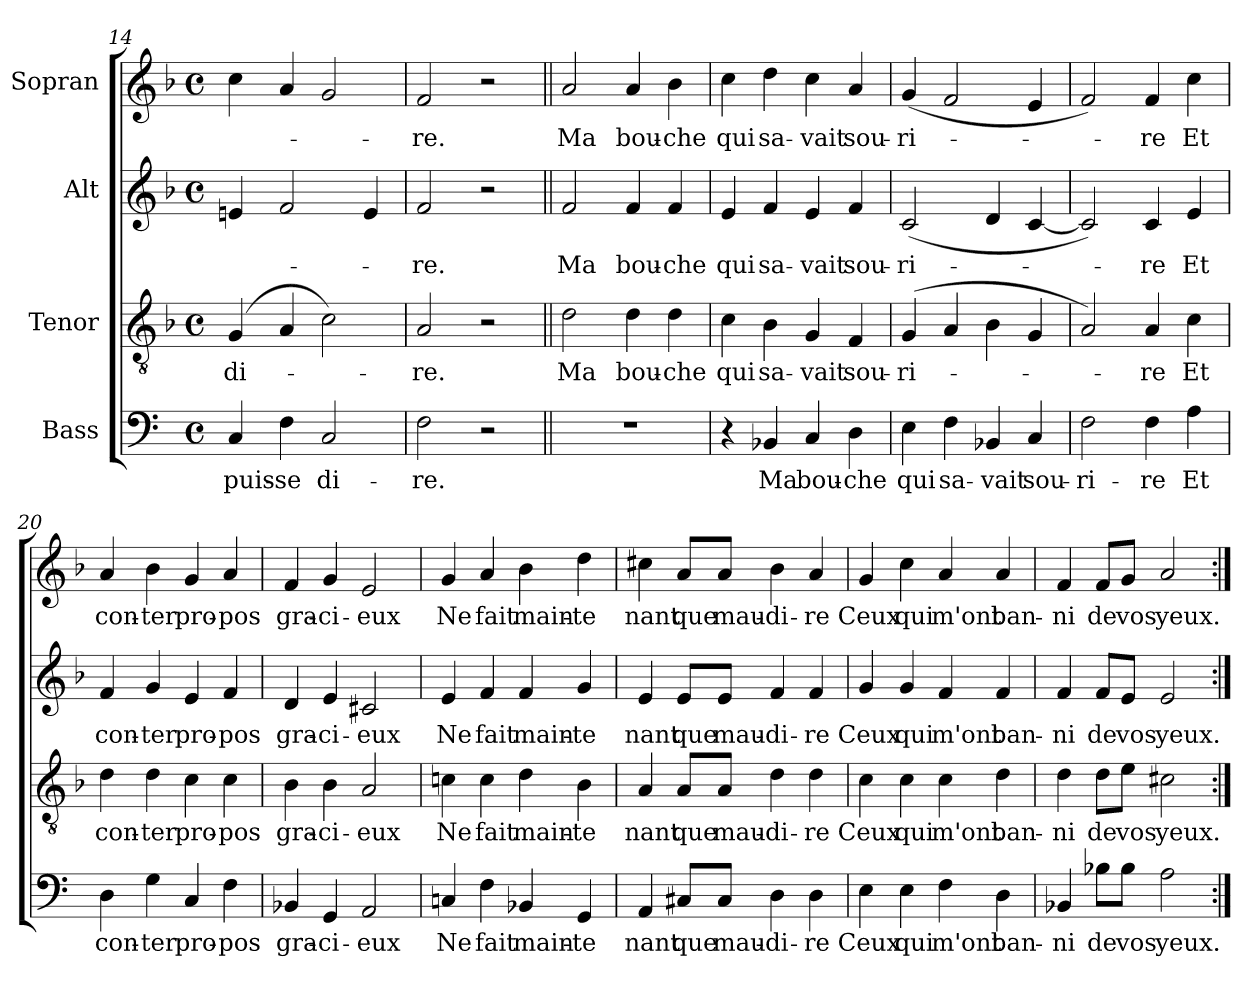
**kern	**text	**kern	**text	**kern	**text	**kern	**text
*part4	*part4	*part3	*part3	*part2	*part2	*part1	*part1
*staff4	*staff4	*staff3	*staff3	*staff2	*staff2	*staff1	*staff1
*I"Bass	*	*I"Tenor	*	*I"Alt	*	*I"Sopran	*
!!LO:PB:g=z
*clefF4	*	*clefGv2	*	*clefG2	*	*clefG2	*
*k[]	*	*k[b-]	*	*k[b-]	*	*k[b-]	*
*C:	*	*F:	*	*F:	*	*F:	*
*M4/4	*	*M4/4	*	*M4/4	*	*M4/4	*
*met(c)	*	*met(c)	*	*met(c)	*	*met(c)	*
=14	=14	=14	=14	=14	=14	=14	=14
!	!LO:LY:b	!	!LO:LY:b	!	!LO:LY:b	!	!LO:LY:b
4C/	puis-	(>4G/	di-	4en/	-­ -	4cc\	-­ -
!	!LO:LY:b	!	!	!	!	!	!
4F\	-se	4A/	.	2f/	.	4a/	.
!	!LO:LY:b	!	!	!	!	!	!
2C/	di-	2c\)	.	.	.	2g/	.
.	.	.	.	4e/	.	.	.
=15	=15	=15	=15	=15	=15	=15	=15
!	!LO:LY:b	!	!LO:LY:b	!	!LO:LY:b	!	!LO:LY:b
2F\	-re.	2A/	-re.	2f/	-re.	2f/	-re.
2r	.	2r	.	2r	.	2r	.
=16||	=16||	=16||	=16||	=16||	=16||	=16||	=16||
!	!	!	!LO:LY:b	!	!LO:LY:b	!	!LO:LY:b
1r	.	2d\	Ma	2f/	Ma	2a/	Ma
!	!	!	!LO:LY:b	!	!LO:LY:b	!	!LO:LY:b
.	.	4d\	bou-	4f/	bou-	4a/	bou-
!	!	!	!LO:LY:b	!	!LO:LY:b	!	!LO:LY:b
.	.	4d\	-che	4f/	-che	4b-\	-che
=17	=17	=17	=17	=17	=17	=17	=17
!	!	!	!LO:LY:b	!	!LO:LY:b	!	!LO:LY:b
4r	.	4c\	qui	4e/	qui	4cc\	qui
!	!LO:LY:b	!	!LO:LY:b	!	!LO:LY:b	!	!LO:LY:b
4BB-/	Ma	4B-\	sa-	4f/	sa-	4dd\	sa-
!	!LO:LY:b	!	!LO:LY:b	!	!LO:LY:b	!	!LO:LY:b
4C/	bou-	4G/	-vait	4e/	-vait	4cc\	-vait
!	!LO:LY:b	!	!LO:LY:b	!	!LO:LY:b	!	!LO:LY:b
4D\	-che	4F/	sou-	4f/	sou-	4a/	sou-
!!LO:LB:g=z
=18	=18	=18	=18	=18	=18	=18	=18
!	!LO:LY:b	!	!LO:LY:b	!	!LO:LY:b	!	!LO:LY:b
4E\	qui	(<4G/	-ri-	(<2c/	-ri-	(<4g/	-ri-
!	!LO:LY:b	!	!	!	!	!	!
4F\	sa-	4A/	.	.	.	2f/	.
!	!LO:LY:b	!	!	!	!	!	!
4BB-/	-vait	4B-\	.	4d/	.	.	.
!	!LO:LY:b	!	!	!	!	!	!
4C/	sou-	4G/	.	[4c/	.	4e/	.
=19	=19	=19	=19	=19	=19	=19	=19
!	!LO:LY:b	!	!	!	!	!	!
2F\	-ri-	2A/)	.	2c/])	.	2f/)	.
!	!LO:LY:b	!	!LO:LY:b	!	!LO:LY:b	!	!LO:LY:b
4F\	-re	4A/	-re	4c/	-re	4f/	-re
!	!LO:LY:b	!	!LO:LY:b	!	!LO:LY:b	!	!LO:LY:b
4A\	Et	4c\	Et	4e/	Et	4cc\	Et
=20	=20	=20	=20	=20	=20	=20	=20
!	!LO:LY:b	!	!LO:LY:b	!	!LO:LY:b	!	!LO:LY:b
4D\	con-	4d\	con-	4f/	con-	4a/	con-
!	!LO:LY:b	!	!LO:LY:b	!	!LO:LY:b	!	!LO:LY:b
4G\	-ter	4d\	-ter	4g/	-ter	4b-\	-ter
!	!LO:LY:b	!	!LO:LY:b	!	!LO:LY:b	!	!LO:LY:b
4C/	pro-	4c\	pro-	4e/	pro-	4g/	pro-
!	!LO:LY:b	!	!LO:LY:b	!	!LO:LY:b	!	!LO:LY:b
4F\	-pos	4c\	-pos	4f/	-pos	4a/	-pos
=21	=21	=21	=21	=21	=21	=21	=21
!	!LO:LY:b	!	!LO:LY:b	!	!LO:LY:b	!	!LO:LY:b
4BB-/	gra-	4B-\	gra-	4d/	gra-	4f/	gra-
!	!LO:LY:b	!	!LO:LY:b	!	!LO:LY:b	!	!LO:LY:b
4GG/	-ci-	4B-\	-ci-	4e/	-ci-	4g/	-ci-
!	!LO:LY:b	!	!LO:LY:b	!	!LO:LY:b	!	!LO:LY:b
2AA/	-eux	2A/	-eux	2c#X/	-eux	2e/	-eux
!!LO:LB:g=z
=22	=22	=22	=22	=22	=22	=22	=22
!	!LO:LY:b	!	!LO:LY:b	!	!LO:LY:b	!	!LO:LY:b
4Cn/	Ne	4cn\	Ne	4e/	Ne	4g/	Ne
!	!LO:LY:b	!	!LO:LY:b	!	!LO:LY:b	!	!LO:LY:b
4F\	fait	4c\	fait	4f/	fait	4a/	fait
!	!LO:LY:b	!	!LO:LY:b	!	!LO:LY:b	!	!LO:LY:b
4BB-/	main-	4d\	main-	4f/	main-	4b-\	main-
!	!LO:LY:b	!	!LO:LY:b	!	!LO:LY:b	!	!LO:LY:b
4GG/	-te	4B-\	-te	4g/	-te	4dd\	-te
=23	=23	=23	=23	=23	=23	=23	=23
!	!LO:LY:b	!	!LO:LY:b	!	!LO:LY:b	!	!LO:LY:b
4AA/	nant	4A/	nant	4e/	nant	4cc#X\	nant
!	!LO:LY:b	!	!LO:LY:b	!	!LO:LY:b	!	!LO:LY:b
8C#X/L	que	8A/L	que	8e/L	que	8a/L	que
!	!LO:LY:b	!	!LO:LY:b	!	!LO:LY:b	!	!LO:LY:b
8C#/J	mau-	8A/J	mau-	8e/J	mau-	8a/J	mau-
!	!LO:LY:b	!	!LO:LY:b	!	!LO:LY:b	!	!LO:LY:b
4D\	-di-	4d\	-di-	4f/	-di-	4b-\	-di-
!	!LO:LY:b	!	!LO:LY:b	!	!LO:LY:b	!	!LO:LY:b
4D\	-re	4d\	-re	4f/	-re	4a/	-re
=24	=24	=24	=24	=24	=24	=24	=24
!	!LO:LY:b	!	!LO:LY:b	!	!LO:LY:b	!	!LO:LY:b
4E\	Ceux	4c\	Ceux	4g/	Ceux	4g/	Ceux
!	!LO:LY:b	!	!LO:LY:b	!	!LO:LY:b	!	!LO:LY:b
4E\	qui	4c\	qui	4g/	qui	4cc\	qui
!	!LO:LY:b	!	!LO:LY:b	!	!LO:LY:b	!	!LO:LY:b
4F\	m'ont	4c\	m'ont	4f/	m'ont	4a/	m'ont
!	!LO:LY:b	!	!LO:LY:b	!	!LO:LY:b	!	!LO:LY:b
4D\	ban-	4d\	ban-	4f/	ban-	4a/	ban-
=25	=25	=25	=25	=25	=25	=25	=25
!	!LO:LY:b	!	!LO:LY:b	!	!LO:LY:b	!	!LO:LY:b
4BB-/	-ni	4d\	-ni	4f/	-ni	4f/	-ni
!	!LO:LY:b	!	!LO:LY:b	!	!LO:LY:b	!	!LO:LY:b
8B-\L	de	8d\L	de	8f/L	de	8f/L	de
!	!LO:LY:b	!	!LO:LY:b	!	!LO:LY:b	!	!LO:LY:b
8B-\J	vos	8e\J	vos	8e/J	vos	8g/J	vos
!	!LO:LY:b	!	!LO:LY:b	!	!LO:LY:b	!	!LO:LY:b
2A\	yeux.	2c#X\	yeux.	2e/	yeux.	2a/	yeux.
=:|!	=:|!	=:|!	=:|!	=:|!	=:|!	=:|!	=:|!
*-	*-	*-	*-	*-	*-	*-	*-
